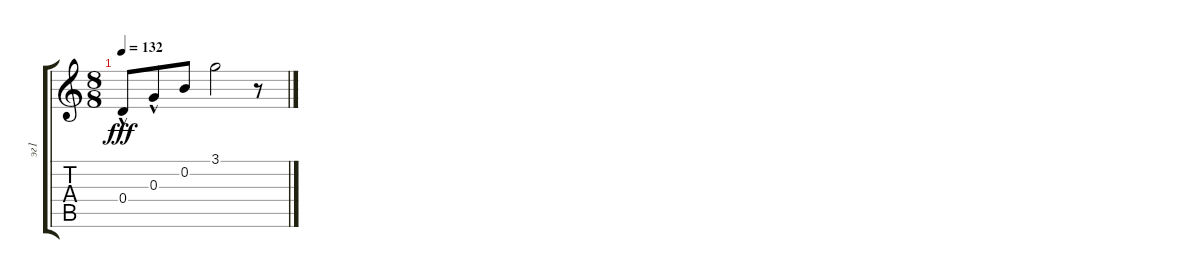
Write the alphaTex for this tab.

\track ("эг1" "эг1") {instrument electricguitarclean}
\staff {score tabs}
\tuning (E4 B3 G3 D3 A2 E2) {hide}
\ts (8 8)
\tempo 132
\clef g2
\ks c
0.4{hac}.8{dy fff volume 3} 0.3{hac}.8{volume 2} 0.2.8{volume 2} 3.1.2{volume 2} r.8
